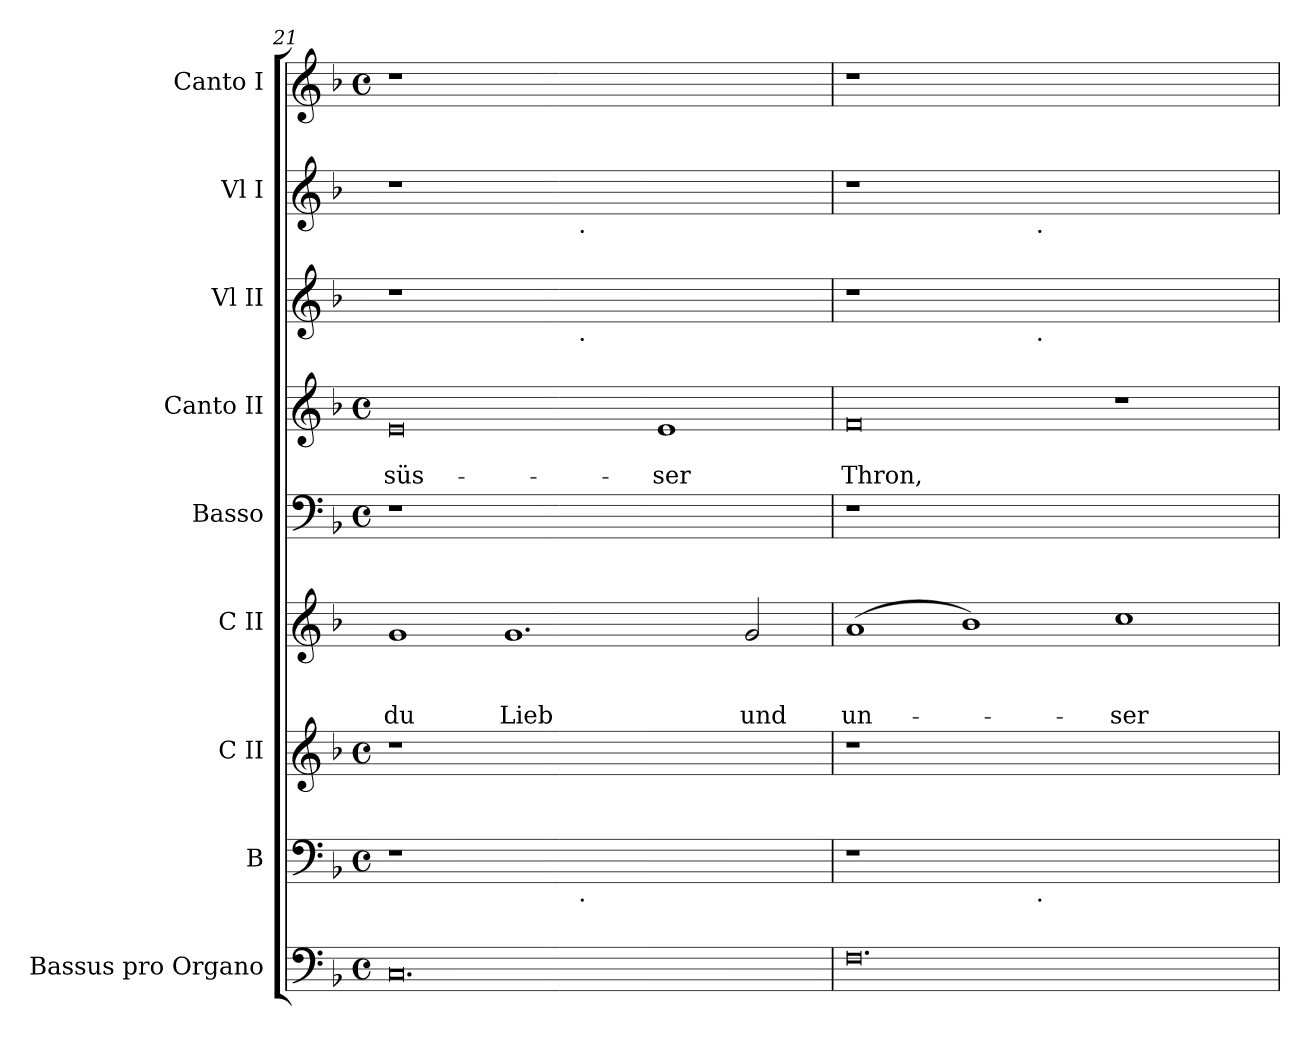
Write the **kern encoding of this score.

**kern	**kern	**kern	**kern	**text	**text	**text	**kern	**kern	**text	**text	**kern	**kern	**kern
*part9	*part8	*part7	*part6	*part6	*part6	*part6	*part5	*part4	*part4	*part4	*part3	*part2	*part1
*staff9	*staff8	*staff7	*staff6	*staff6	*staff6	*staff6	*staff5	*staff4	*staff4	*staff4	*staff3	*staff2	*staff1
*I"Bassus pro Organo	*I"B	*I"C II	*I"C II	*	*	*	*I"Basso	*I"Canto II	*	*	*I"Vl II	*I"Vl I	*I"Canto I
*I'B.p.O.	*I'B	*I'C II	*	*	*	*	*I'B	*I'C II	*	*	*I'Vl II	*I'Vl I	*I'C I
!!LO:PB:g=z
*clefF4	*clefF4	*clefG2	*clefG2	*	*	*	*clefF4	*clefG2	*	*	*clefG2	*clefG2	*clefG2
*	*	*	*	*	*	*	*ITrd7c12	*	*	*	*	*	*
*k[b-]	*k[b-]	*k[b-]	*k[b-]	*	*	*	*k[b-]	*k[b-]	*	*	*k[b-]	*k[b-]	*k[b-]
*F:	*F:	*F:	*F:	*	*	*	*F:	*F:	*	*	*F:	*F:	*F:
*M4/4	*M4/4	*M4/4	*	*	*	*	*M4/4	*M4/4	*	*	*	*	*M4/4
*met(c)	*met(c)	*met(c)	*	*	*	*	*met(c)	*met(c)	*	*	*	*	*met(c)
=21	=21	=21	=21	=21	=21	=21	=21	=21	=21	=21	=21	=21	=21
!	!	!	!	!	!	!LO:LY:b	!	!	!	!LO:LY:b	!	!	!
0.C	1r	1r	1g	.	.	du	1r	0e	.	süs-	1r	1r	1r
!	!	!	!	!	!	!LO:LY:b	!	!	!	!	!	!	!
.	4...ryy	0ryy	1.g	.	.	Lieb	0ryy	.	.	.	4...ryy	4...ryy	0ryy
!	!	!	!	!	!	!	!	!	!	!	!	!LO:TX:b:t=.	!
!	!	!	!	!	!	!	!	!	!	!	!LO:TX:b:t=.	!	!
!	!LO:TX:b:t=.	!	!	!	!	!	!	!	!	!	!	!	!
.	1ryy	.	.	.	.	.	.	.	.	.	1ryy	1ryy	.
!	!	!	!	!	!	!	!	!	!	!LO:LY:b	!	!	!
.	.	.	.	.	.	.	.	1e	.	-ser	.	.	.
.	2ryy	.	.	.	.	.	.	.	.	.	2ryy	2ryy	.
!	!	!	!	!	!	!LO:LY:b	!	!	!	!	!	!	!
.	.	.	2g/	.	.	und	.	.	.	.	.	.	.
.	32ryy	.	.	.	.	.	.	.	.	.	32ryy	32ryy	.
=22	=22	=22	=22	=22	=22	=22	=22	=22	=22	=22	=22	=22	=22
!	!	!	!	!	!	!LO:LY:b	!	!	!	!LO:LY:b	!	!	!
0.F	1r	1r	(>1a	.	.	un-	1r	0f	.	Thron,	1r	1r	1r
.	4...ryy	0ryy	1b-)	.	.	.	0ryy	.	.	.	4...ryy	4...ryy	0ryy
!	!	!	!	!	!	!	!	!	!	!	!	!LO:TX:b:t=.	!
!	!	!	!	!	!	!	!	!	!	!	!LO:TX:b:t=.	!	!
!	!LO:TX:b:t=.	!	!	!	!	!	!	!	!	!	!	!	!
.	1ryy	.	.	.	.	.	.	.	.	.	1ryy	1ryy	.
!	!	!	!	!	!	!LO:LY:b	!	!	!	!	!	!	!
.	.	.	1cc	.	.	-ser	.	1r	.	.	.	.	.
.	2ryy	.	.	.	.	.	.	.	.	.	2ryy	2ryy	.
.	32ryy	.	.	.	.	.	.	.	.	.	32ryy	32ryy	.
=	=	=	=	=	=	=	=	=	=	=	=	=	=
*-	*-	*-	*-	*-	*-	*-	*-	*-	*-	*-	*-	*-	*-
